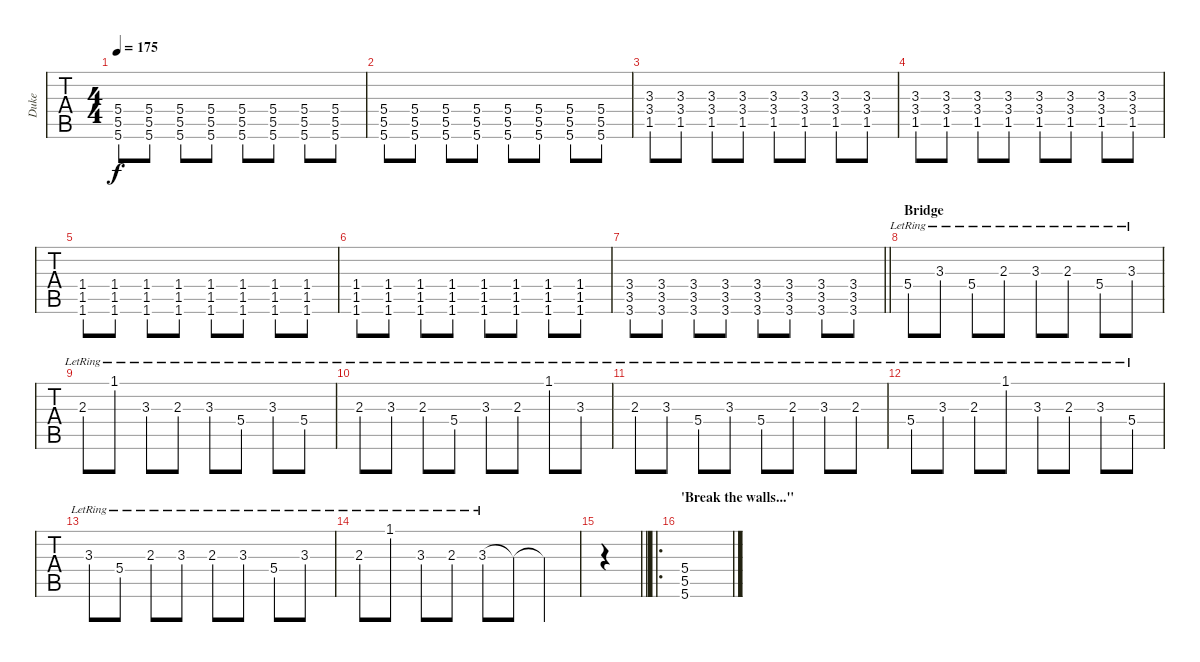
\track ("Duke " "Duke ") {instrument distortionguitar}
\staff {tabs}
\tuning (E4 B3 G3 D3 A2 D2) {hide}
\ts (4 4)
\tempo 175
\clef g2
\ks c
(5.4 5.5 5.6).8{dy f} (5.4 5.5 5.6).8 (5.4 5.5 5.6).8 (5.4 5.5 5.6).8 (5.4 5.5 5.6).8 (5.4 5.5 5.6).8 (5.4 5.5 5.6).8 (5.4 5.5 5.6).8 |
(5.4 5.5 5.6).8 (5.4 5.5 5.6).8 (5.4 5.5 5.6).8 (5.4 5.5 5.6).8 (5.4 5.5 5.6).8 (5.4 5.5 5.6).8 (5.4 5.5 5.6).8 (5.4 5.5 5.6).8 |
(3.3 3.4 1.5).8 (3.3 3.4 1.5).8 (3.3 3.4 1.5).8 (3.3 3.4 1.5).8 (3.3 3.4 1.5).8 (3.3 3.4 1.5).8 (3.3 3.4 1.5).8 (3.3 3.4 1.5).8 |
(3.3 3.4 1.5).8 (3.3 3.4 1.5).8 (3.3 3.4 1.5).8 (3.3 3.4 1.5).8 (3.3 3.4 1.5).8 (3.3 3.4 1.5).8 (3.3 3.4 1.5).8 (3.3 3.4 1.5).8 |
(1.4 1.5 1.6).8 (1.4 1.5 1.6).8 (1.4 1.5 1.6).8 (1.4 1.5 1.6).8 (1.4 1.5 1.6).8 (1.4 1.5 1.6).8 (1.4 1.5 1.6).8 (1.4 1.5 1.6).8 |
(1.4 1.5 1.6).8 (1.4 1.5 1.6).8 (1.4 1.5 1.6).8 (1.4 1.5 1.6).8 (1.4 1.5 1.6).8 (1.4 1.5 1.6).8 (1.4 1.5 1.6).8 (1.4 1.5 1.6).8 |
\barLineRight lightlight
(3.4 3.5 3.6).8 (3.4 3.5 3.6).8 (3.4 3.5 3.6).8 (3.4 3.5 3.6).8 (3.4 3.5 3.6).8 (3.4 3.5 3.6).8 (3.4 3.5 3.6).8 (3.4 3.5 3.6).8 |
\section ("" "Bridge")
5.4{lr}.8{instrument electricguitarclean} 3.3{lr}.8 5.4{lr}.8 2.3{lr}.8 3.3{lr}.8 2.3{lr}.8 5.4{lr}.8 3.3{lr}.8 |
2.3{lr}.8 1.1{lr}.8 3.3{lr}.8 2.3{lr}.8 3.3{lr}.8 5.4{lr}.8 3.3{lr}.8 5.4{lr}.8 |
2.3{lr}.8 3.3{lr}.8 2.3{lr}.8 5.4{lr}.8 3.3{lr}.8 2.3{lr}.8 1.1{lr}.8 3.3{lr}.8 |
2.3{lr}.8 3.3{lr}.8 5.4{lr}.8 3.3{lr}.8 5.4{lr}.8 2.3{lr}.8 3.3{lr}.8 2.3{lr}.8 |
5.4{lr}.8 3.3{lr}.8 2.3{lr}.8 1.1{lr}.8 3.3{lr}.8 2.3{lr}.8 3.3{lr}.8 5.4{lr}.8 |
3.3{lr}.8 5.4{lr}.8 2.3{lr}.8 3.3{lr}.8 2.3{lr}.8 3.3{lr}.8 5.4{lr}.8 3.3{lr}.8 |
2.3{lr}.8 1.1{lr}.8 3.3{lr}.8 2.3{lr}.8 3.3{lr}.8 3.3{t}.8 3.3{t}.4 |
\barLineRight lightlight
|
\ro
\section ("" "'Break the walls...\"")
(5.4 5.5 5.6).1{instrument distortionguitar}
